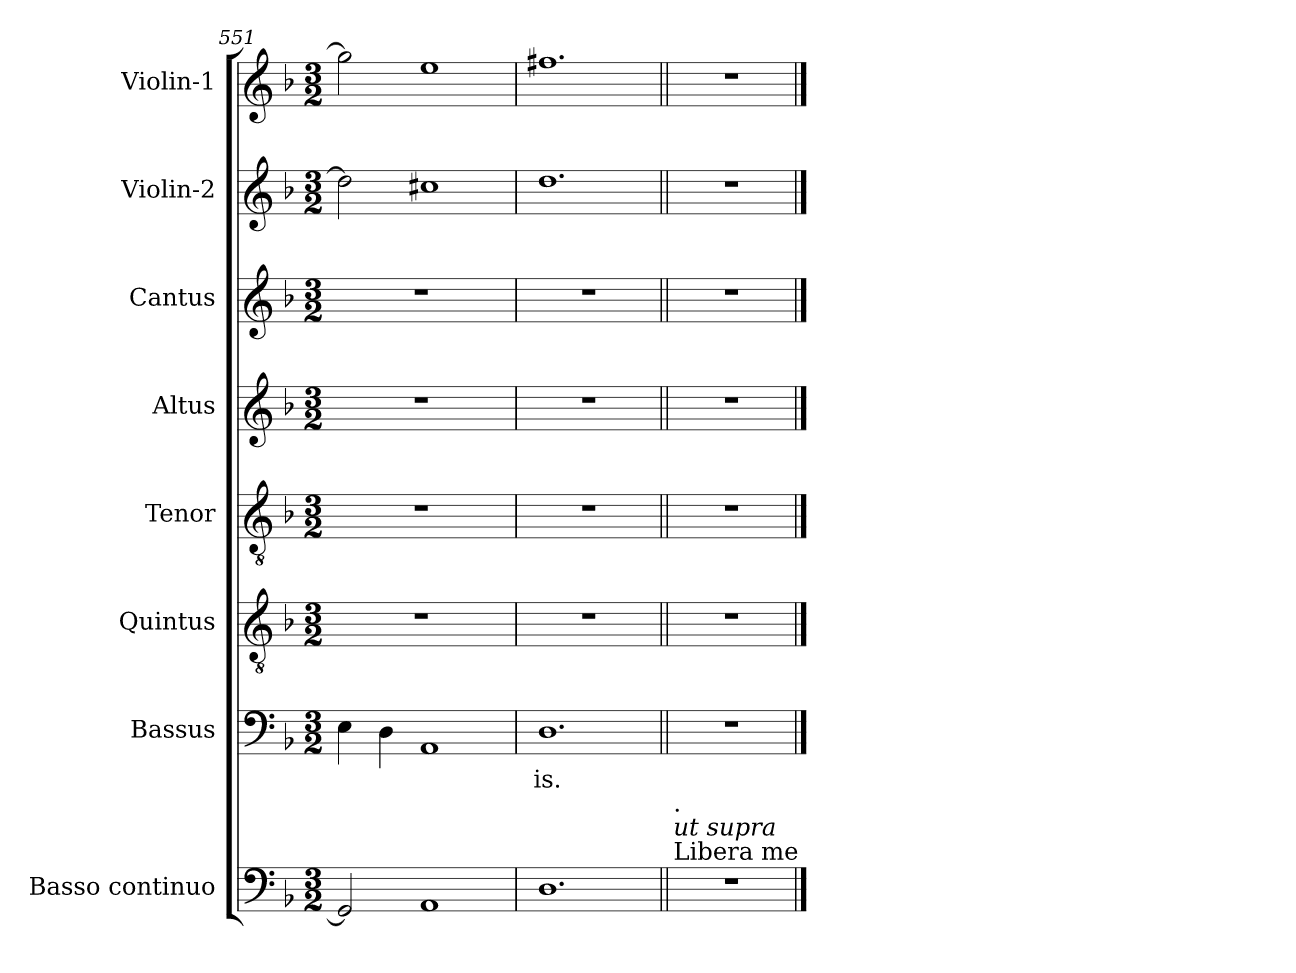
**kern	**kern	**text	**kern	**kern	**kern	**kern	**kern	**kern
*part8	*part7	*part7	*part6	*part5	*part4	*part3	*part2	*part1
*staff8	*staff7	*staff7	*staff6	*staff5	*staff4	*staff3	*staff2	*staff1
*I"Basso continuo	*I"Bassus	*	*I"Quintus	*I"Tenor	*I"Altus	*I"Cantus	*I"Violin-2	*I"Violin-1
*I'BC	*I'B	*	*I'Q	*I'T	*I'A	*I'C	*I'Vi2	*I'Vi1
*clefF4	*clefF4	*	*clefGv2	*clefGv2	*clefG2	*clefG2	*clefG2	*clefG2
*k[b-]	*k[b-]	*	*k[b-]	*k[b-]	*k[b-]	*k[b-]	*k[b-]	*k[b-]
*F:	*F:	*	*F:	*F:	*F:	*F:	*F:	*F:
*M3/2	*M3/2	*	*M3/2	*M3/2	*M3/2	*M3/2	*M3/2	*M3/2
=551	=551	=551	=551	=551	=551	=551	=551	=551
2GG/]	4E\	.	1.r	1.r	1.r	1.r	2dd\]	2gg\]
.	4D\	.	.	.	.	.	.	.
1AA	1AA	.	.	.	.	.	1cc#X	1ee
=552	=552	=552	=552	=552	=552	=552	=552	=552
!	!	!LO:LY:b	!	!	!	!	!	!
1.D	1.D	-is.	1.r	1.r	1.r	1.r	1.dd	1.ff#X
=553||	=553||	=553||	=553||	=553||	=553||	=553||	=553||	=553||
!LO:TX:a:t=Libera me	!	!	!	!	!	!	!	!
!LO:TX:a:i:t=ut supra	!	!	!	!	!	!	!	!
!LO:TX:a:t=.	!	!	!	!	!	!	!	!
1.r	1.r	.	1.r	1.r	1.r	1.r	1.r	1.r
==	==	==	==	==	==	==	==	==
*-	*-	*-	*-	*-	*-	*-	*-	*-
